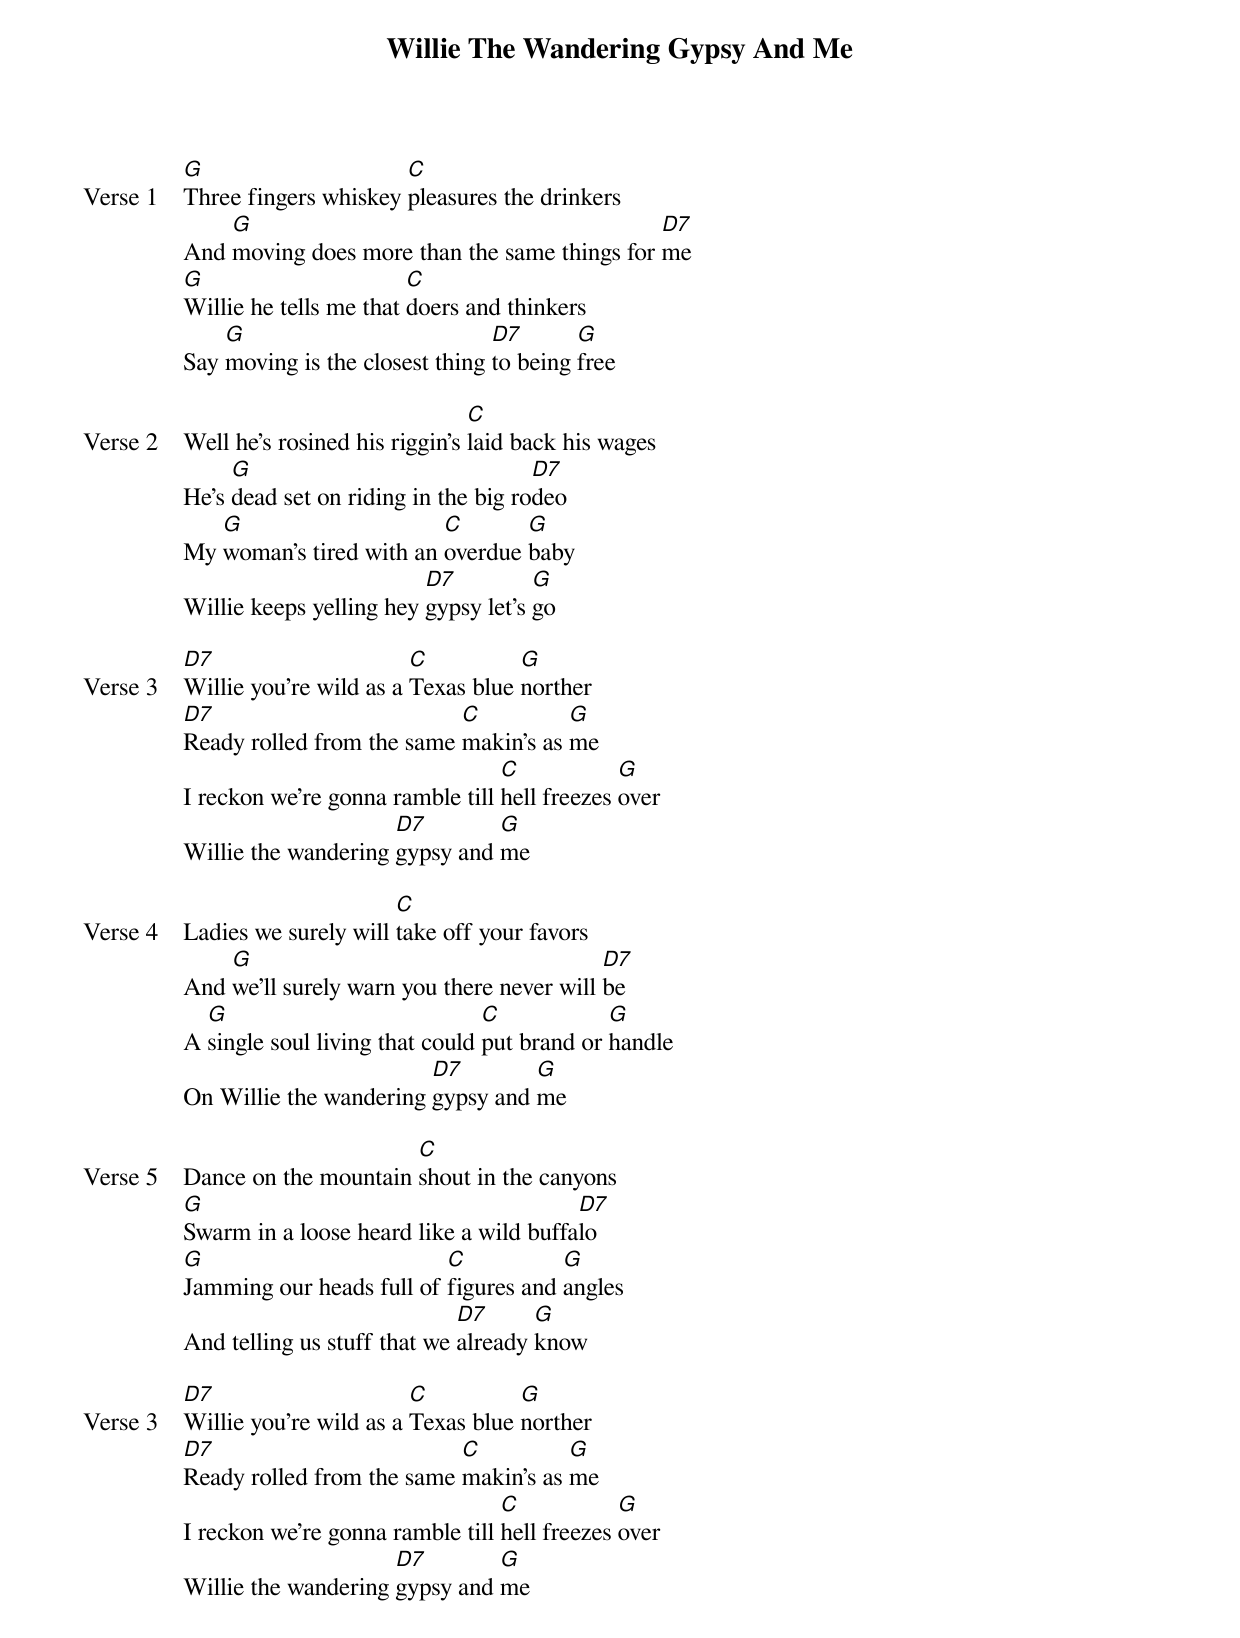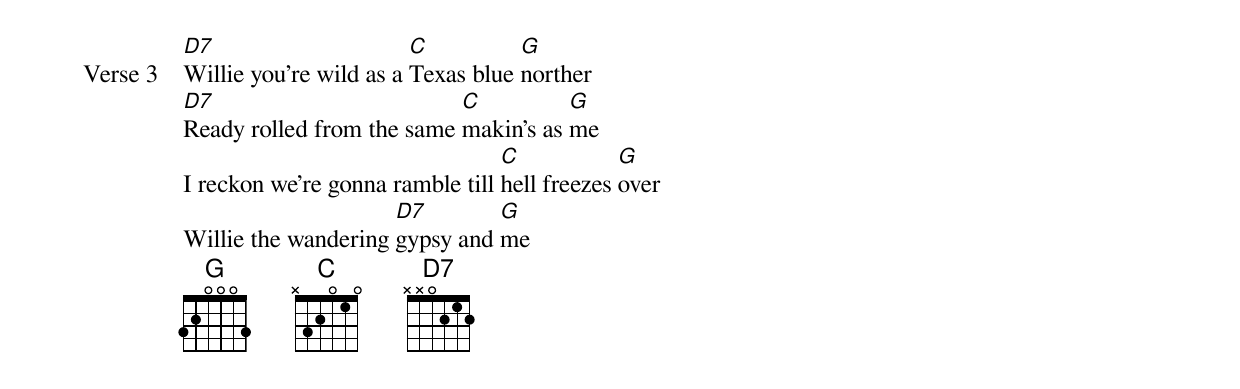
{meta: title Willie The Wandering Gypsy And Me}
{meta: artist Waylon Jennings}
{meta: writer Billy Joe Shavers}

{start_of_verse: Verse 1}
[G]Three fingers whiskey [C]pleasures the drinkers
And [G]moving does more than the same things for [D7]me
[G]Willie he tells me that [C]doers and thinkers
Say [G]moving is the closest thing [D7]to being [G]free
{end_of_verse}

{start_of_verse: Verse 2}
Well he's rosined his riggin's [C]laid back his wages
He's [G]dead set on riding in the big ro[D7]deo
My [G]woman's tired with an [C]overdue [G]baby
Willie keeps yelling hey [D7]gypsy let's [G]go
{end_of_verse}

{start_of_verse: Verse 3}
[D7]Willie you're wild as a [C]Texas blue [G]norther
[D7]Ready rolled from the same [C]makin's as [G]me
I reckon we're gonna ramble till [C]hell freezes [G]over
Willie the wandering [D7]gypsy and [G]me
{end_of_verse}

{start_of_verse: Verse 4}
Ladies we surely will [C]take off your favors
And [G]we'll surely warn you there never will [D7]be
A [G]single soul living that could [C]put brand or [G]handle
On Willie the wandering [D7]gypsy and [G]me
{end_of_verse}

{start_of_verse: Verse 5}
Dance on the mountain [C]shout in the canyons
[G]Swarm in a loose heard like a wild buffa[D7]lo
[G]Jamming our heads full of [C]figures and [G]angles
And telling us stuff that we [D7]already [G]know
{end_of_verse}

{start_of_verse: Verse 3}
[D7]Willie you're wild as a [C]Texas blue [G]norther
[D7]Ready rolled from the same [C]makin's as [G]me
I reckon we're gonna ramble till [C]hell freezes [G]over
Willie the wandering [D7]gypsy and [G]me
{end_of_verse}

{start_of_verse: Verse 3}
[D7]Willie you're wild as a [C]Texas blue [G]norther
[D7]Ready rolled from the same [C]makin's as [G]me
I reckon we're gonna ramble till [C]hell freezes [G]over
Willie the wandering [D7]gypsy and [G]me
{end_of_verse}
